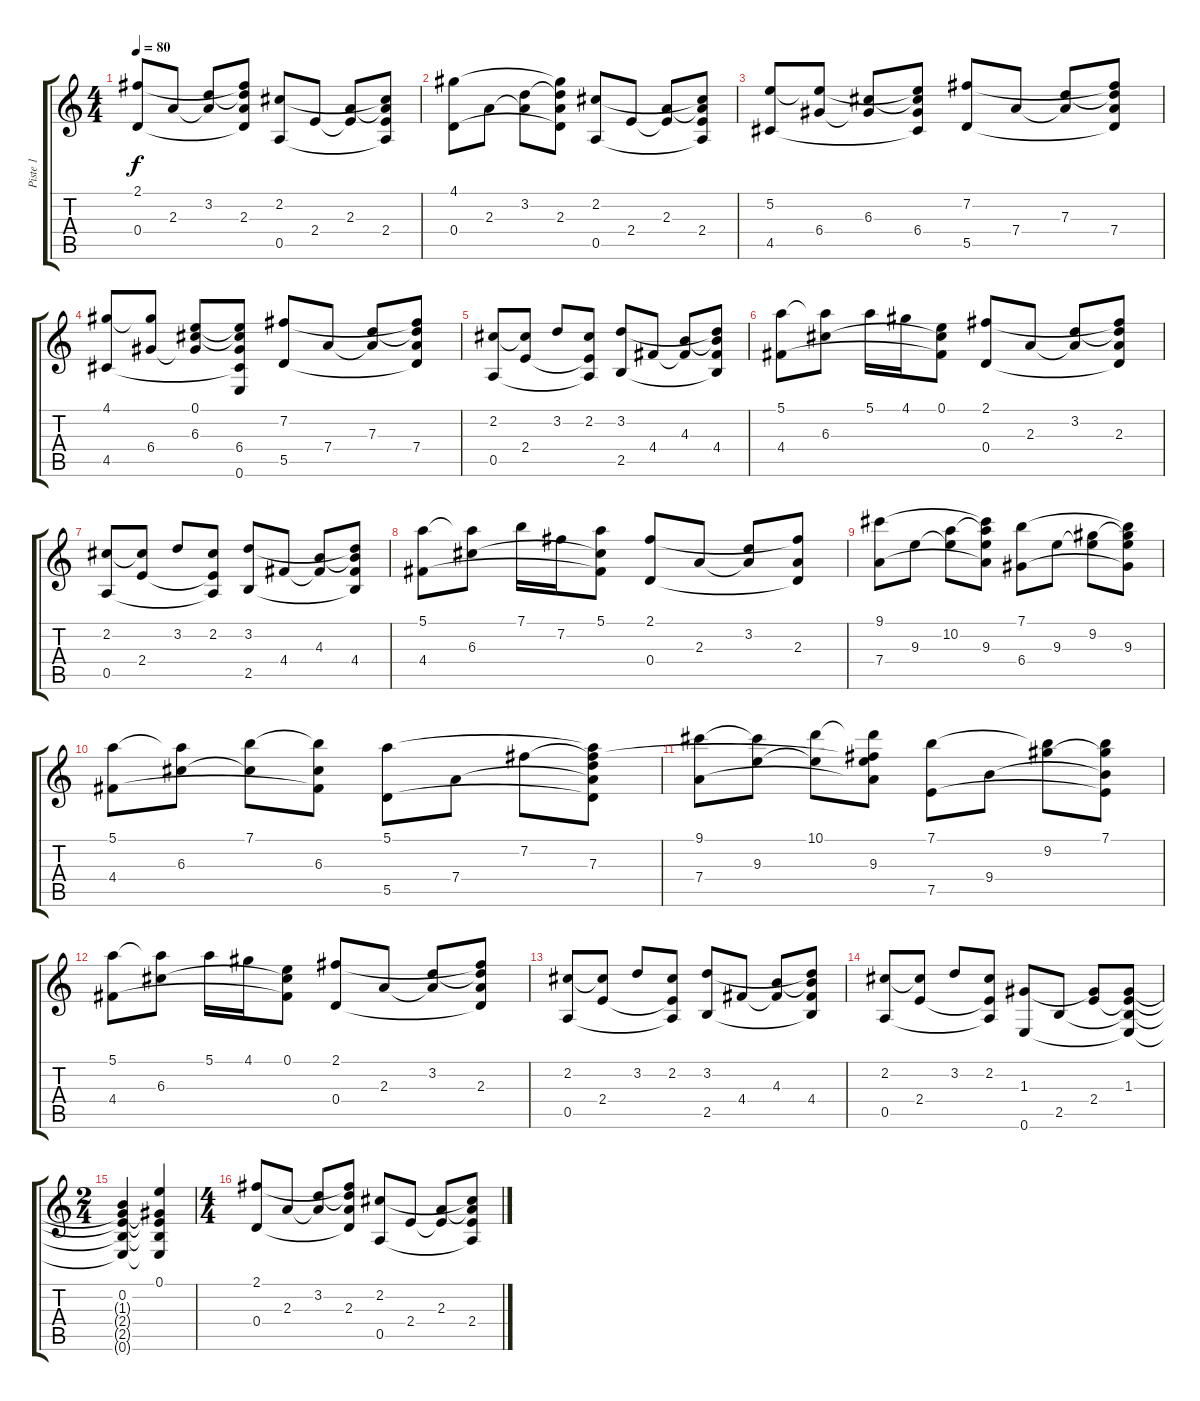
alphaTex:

\track ("Piste 1" "Piste 1") {instrument acousticguitarnylon}
\staff {score tabs}
\tuning (E4 B3 G3 D3 A2 E2) {hide}
\ts (4 4)
\tempo 80
\clef g2
\ks c
(2.1 0.4).8{dy f} 2.3.8 (3.2 2.3{t}).8 (2.1{t} 3.2{t} 2.3 0.4{t}).8 (2.2 0.5).8 2.4.8 (2.3 2.4{t}).8 (2.2{t} 2.3{t} 2.4 0.5{t}).8 |
(4.1 0.4).8 2.3.8 (3.2 2.3{t}).8 (4.1{t} 3.2{t} 2.3 0.4{t}).8 (2.2 0.5).8 2.4.8 (2.3 2.4{t}).8 (2.2{t} 2.3{t} 2.4 0.5{t}).8 |
(5.2 4.5).8 (5.2{t} 6.4).8 (6.3 6.4{t}).8 (5.2{t} 6.3{t} 6.4 4.5{t}).8 (7.2 5.5).8 7.4.8 (7.3 7.4{t}).8 (7.2{t} 7.3{t} 7.4 5.5{t}).8 |
(4.1 4.5).8 (4.1{t} 6.4).8 (0.1 6.3 6.4{t}).8 (0.1{t} 6.3{t} 6.4 4.5{t} 0.6).8 (7.2 5.5).8 7.4.8 (7.3 7.4{t}).8 (7.2{t} 7.3{t} 7.4 5.5{t}).8 |
(2.2 0.5).8 (2.2{t} 2.4).8 3.2.8 (2.2 2.4{t} 0.5{t}).8 (3.2 2.5).8 4.4.8 (4.3 4.4{t}).8 (3.2{t} 4.3{t} 4.4 2.5{t}).8 |
(5.1 4.4).8 (5.1{t} 6.3).8 5.1.16 4.1.16 (0.1 6.3{t} 4.4{t}).8 (2.1 0.4).8 2.3.8 (3.2 2.3{t}).8 (2.1{t} 3.2{t} 2.3 0.4{t}).8 |
(2.2 0.5).8 (2.2{t} 2.4).8 3.2.8 (2.2 2.4{t} 0.5{t}).8 (3.2 2.5).8 4.4.8 (4.3 4.4{t}).8 (3.2{t} 4.3{t} 4.4 2.5{t}).8 |
(5.1 4.4).8 (5.1{t} 6.3).8 7.1.16 7.2.16 (5.1 6.3{t} 4.4{t}).8 (2.1 0.4).8 2.3.8 (3.2 2.3{t}).8 (2.1{t} 2.3 0.4{t}).8 |
(9.1 7.4).8 9.3.8 (10.2 9.3{t}).8 (9.1{t} 10.2{t} 9.3 7.4{t}).8 (7.1 6.4).8 9.3.8 (9.2 9.3{t}).8 (7.1{t} 9.2{t} 9.3 6.4{t}).8 |
(5.1 4.4).8 (5.1{t} 6.3).8 (7.1 6.3{t}).8 (7.1{t} 6.3 4.4{t}).8 (5.1 5.5).8 7.4.8 7.2.8 (5.1{t} 7.2{t} 7.3 7.4{t} 5.5{t}).8 |
(9.1 7.4).8 (9.1{t} 9.3).8 (10.1 9.3{t}).8 (10.1{t} 7.2{t} 9.3 7.4{t}).8 (7.1 7.5).8 9.4.8 (7.1{t} 9.2).8 (7.1 9.2{t} 9.4{t} 7.5{t}).8 |
(5.1 4.4).8 (5.1{t} 6.3).8 5.1.16 4.1.16 (0.1 6.3{t} 4.4{t}).8 (2.1 0.4).8 2.3.8 (3.2 2.3{t}).8 (2.1{t} 3.2{t} 2.3 0.4{t}).8 |
(2.2 0.5).8 (2.2{t} 2.4).8 3.2.8 (2.2 2.4{t} 0.5{t}).8 (3.2 2.5).8 4.4.8 (4.3 4.4{t}).8 (3.2{t} 4.3{t} 4.4 2.5{t}).8 |
(2.2 0.5).8 (2.2{t} 2.4).8 3.2.8 (2.2 2.4{t} 0.5{t}).8 (1.3 0.6).8 2.5.8 (1.3{t} 2.4).8 (1.3 2.4{t} 2.5{t} 0.6{t}).8 |
\ts (2 4)
(0.2 1.3{t} 2.4{t} 2.5{t} 0.6{t}).4 (0.1 1.3{t} 2.4{t} 2.5{t} 0.6{t}).4 |
\ts (4 4)
(2.1 0.4).8 2.3.8 (3.2 2.3{t}).8 (2.1{t} 3.2{t} 2.3 0.4{t}).8 (2.2 0.5).8 2.4.8 (2.3 2.4{t}).8 (2.2{t} 2.3{t} 2.4 0.5{t}).8
